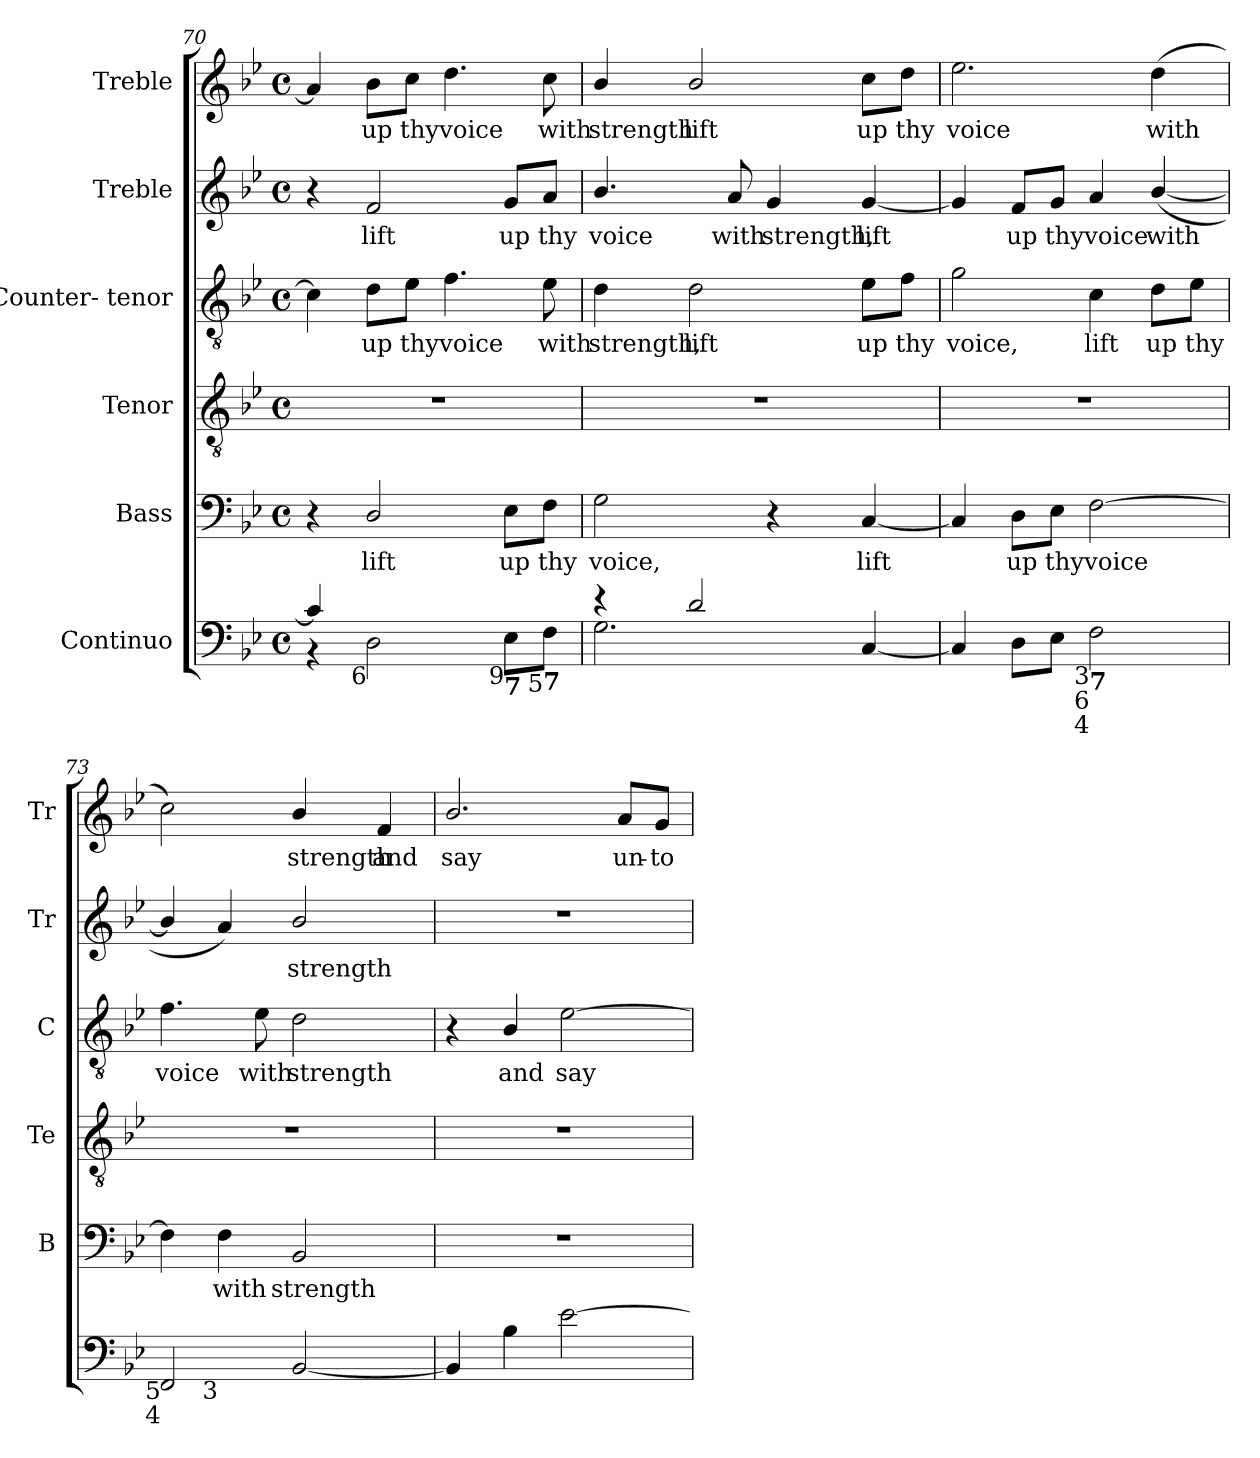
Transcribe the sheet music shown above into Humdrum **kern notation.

**kern	**kern	**text	**kern	**kern	**text	**kern	**text	**kern	**text
*part6	*part5	*part5	*part4	*part3	*part3	*part2	*part2	*part1	*part1
*staff6	*staff5	*staff5	*staff4	*staff3	*staff3	*staff2	*staff2	*staff1	*staff1
*I"Continuo	*I"Bass	*	*I"Tenor	*I"Counter- tenor	*	*I"Treble	*	*I"Treble	*
*	*I'B	*	*I'Te	*I'C	*	*I'Tr	*	*I'Tr	*
!!LO:LB:g=z
*clefF4	*clefF4	*	*clefGv2	*clefGv2	*	*clefG2	*	*clefG2	*
*	*	*	*ITrd7c12	*ITrd7c12	*	*	*	*	*
*k[b-e-]	*k[b-e-]	*	*k[b-e-]	*k[b-e-]	*	*k[b-e-]	*	*k[b-e-]	*
*B-:	*B-:	*	*B-:	*B-:	*	*B-:	*	*B-:	*
*M4/4	*M4/4	*	*M4/4	*M4/4	*	*M4/4	*	*M4/4	*
*met(c)	*met(c)	*	*met(c)	*met(c)	*	*met(c)	*	*met(c)	*
=70	=70	=70	=70	=70	=70	=70	=70	=70	=70
*^	*	*	*	*	*	*	*	*	*
4ci/]	4r	4r	.	1r	4Ci\]	.	4r	.	4ai/]	.
!	!	!	!LO:LY:b:color=#000000	!	!	!	!	!	!	!
!	!	!	!	!	!	!LO:LY:b:color=#000000	!	!	!	!
!	!	!	!	!	!	!	!	!LO:LY:b:color=#000000	!	!
!LO:TX:b:rj:t=6	!	!	!	!	!	!	!	!	!	!
!	!	!	!	!	!	!	!	!	!	!LO:LY:b:color=#000000
4ryy	2Di\	2Di/	lift	.	8Di\L	up	2fi/	lift	8b-i\L	up
!	!	!	!	!	!	!LO:LY:b:color=#000000	!	!	!	!
!	!	!	!	!	!	!	!	!	!	!LO:LY:b:color=#000000
.	.	.	.	.	8E-i\J	thy	.	.	8cci\J	thy
!	!	!	!	!	!	!LO:LY:b:color=#000000	!	!	!	!
!	!	!	!	!	!	!	!	!	!	!LO:LY:b:color=#000000
2ryy	.	.	.	.	4.Fi\	voice	.	.	4.ddi\	voice
!	!	!	!LO:LY:b:color=#000000	!	!	!	!	!	!	!
!	!LO:TX:b:B:t=7	!	!	!	!	!	!	!	!	!
!	!LO:TX:b:rj:t=9	!	!	!	!	!	!	!	!	!
!	!	!	!	!	!	!	!	!LO:LY:b:color=#000000	!	!
.	8E-i\L	8E-i\L	up	.	.	.	8gi/L	up	.	.
!	!	!	!LO:LY:b:color=#000000	!	!	!	!	!	!	!
!	!	!	!	!	!	!LO:LY:b:color=#000000	!	!	!	!
!	!	!	!	!	!	!	!	!LO:LY:b:color=#000000	!	!
!	!LO:TX:b:B:t=7	!	!	!	!	!	!	!	!	!
!	!LO:TX:b:rj:t=5	!	!	!	!	!	!	!	!	!
!	!	!	!	!	!	!	!	!	!	!LO:LY:b:color=#000000
.	8Fi\J	8Fi\J	thy	.	8E-i\	with	8ai/J	thy	8cci\	with
=71	=71	=71	=71	=71	=71	=71	=71	=71	=71	=71
!	!	!	!LO:LY:b:color=#000000	!	!	!	!	!	!	!
!	!	!	!	!	!	!LO:LY:b:color=#000000	!	!	!	!
!	!	!	!	!	!	!	!	!LO:LY:b:color=#000000	!	!
!	!	!	!	!	!	!	!	!	!	!LO:LY:b:color=#000000
4r	2.Gi\	2Gi\	voice,	1r	4Di\	strength,	4.b-i/	voice	4b-i/	strength
!	!	!	!	!	!	!LO:LY:b:color=#000000	!	!	!	!
!	!	!	!	!	!	!	!	!	!	!LO:LY:b:color=#000000
2di/	.	.	.	.	2Di\	lift	.	.	2b-i/	lift
!	!	!	!	!	!	!	!	!LO:LY:b:color=#000000	!	!
.	.	.	.	.	.	.	8ai/	with	.	.
!	!	!	!	!	!	!	!	!LO:LY:b:color=#000000	!	!
.	.	4r	.	.	.	.	4gi/	strength,	.	.
!	!	!	!LO:LY:b:color=#000000	!	!	!	!	!	!	!
!	!	!	!	!	!	!LO:LY:b:color=#000000	!	!	!	!
!	!	!	!	!	!	!	!	!LO:LY:b:color=#000000	!	!
!	!	!	!	!	!	!	!	!	!	!LO:LY:b:color=#000000
4ryy	[4Ci/	[4Ci/	lift	.	8E-i\L	up	[4gi/	lift	8cci\L	up
!	!	!	!	!	!	!LO:LY:b:color=#000000	!	!	!	!
!	!	!	!	!	!	!	!	!	!	!LO:LY:b:color=#000000
.	.	.	.	.	8Fi\J	thy	.	.	8ddi\J	thy
=72	=72	=72	=72	=72	=72	=72	=72	=72	=72	=72
!	!	!	!	!	!	!LO:LY:b:color=#000000	!	!	!	!
!	!	!	!	!	!	!	!	!	!	!LO:LY:b:color=#000000
1ryy	4Ci/]	4Ci/]	.	1r	2Gi\	voice,	4gi/]	.	2.ee-i\	voice
!	!	!	!LO:LY:b:color=#000000	!	!	!	!	!	!	!
!	!	!	!	!	!	!	!	!LO:LY:b:color=#000000	!	!
.	8Di\L	8Di\L	up	.	.	.	8fi/L	up	.	.
!	!	!	!LO:LY:b:color=#000000	!	!	!	!	!	!	!
!	!	!	!	!	!	!	!	!LO:LY:b:color=#000000	!	!
.	8E-i\J	8E-i\J	thy	.	.	.	8gi/J	thy	.	.
!	!	!	!LO:LY:b:color=#000000	!	!	!	!	!	!	!
!	!	!	!	!	!	!LO:LY:b:color=#000000	!	!	!	!
!	!LO:TX:b:B:t=7	!	!	!	!	!	!	!	!	!
!	!LO:TX:b:rj:t=3	!	!	!	!	!	!	!	!	!
!	!LO:TX:b:rj:t=6	!	!	!	!	!	!	!	!	!
!	!LO:TX:b:rj:t=4	!	!	!	!	!	!	!	!	!
!	!	!	!	!	!	!	!	!LO:LY:b:color=#000000	!	!
.	2Fi\	[2Fi\	voice	.	4Ci\	lift	4ai/	voice	.	.
!	!	!	!	!	!	!LO:LY:b:color=#000000	!	!	!	!
!	!	!	!	!	!	!	!	!LO:LY:b:color=#000000	!	!
!	!	!	!	!	!	!	!	!	!	!LO:LY:b:color=#000000
.	.	.	.	.	8Di\L	up	([4b-i/	with	(4ddi\	with
!	!	!	!	!	!	!LO:LY:b:color=#000000	!	!	!	!
.	.	.	.	.	8E-i\J	thy	.	.	.	.
=73	=73	=73	=73	=73	=73	=73	=73	=73	=73	=73
!LO:TX:b:rj:t=5	!	!	!	!	!	!	!	!	!	!
!LO:TX:b:rj:t=4	!	!	!	!	!	!	!	!	!	!
!	!	!	!	!	!	!LO:LY:b:color=#000000	!	!	!	!
2FFi/	4ryy	4Fi\]	.	1r	4.Fi\	voice	4b-i/]	.	2cci\)	.
!	!LO:TX:b:rj:t=3	!	!	!	!	!	!	!	!	!
!	!	!	!LO:LY:b:color=#000000	!	!	!	!	!	!	!
.	2.ryy	4Fi\	with	.	.	.	4ai/)	.	.	.
!	!	!	!	!	!	!LO:LY:b:color=#000000	!	!	!	!
.	.	.	.	.	8E-i\	with	.	.	.	.
!	!	!	!LO:LY:b:color=#000000	!	!	!	!	!	!	!
!	!	!	!	!	!	!LO:LY:b:color=#000000	!	!	!	!
!	!	!	!	!	!	!	!	!LO:LY:b:color=#000000	!	!
!	!	!	!	!	!	!	!	!	!	!LO:LY:b:color=#000000
[2BB-i/	.	2BB-i/	strength	.	2Di\	strength	2b-i/	strength	4b-i/	strength
!	!	!	!	!	!	!	!	!	!	!LO:LY:b:color=#000000
.	.	.	.	.	.	.	.	.	4fi/	and
*v	*v	*	*	*	*	*	*	*	*	*
!!LO:LB:g=z
=74	=74	=74	=74	=74	=74	=74	=74	=74	=74
*^	*	*	*	*	*	*	*	*	*
!	!	!	!	!	!	!	!	!	!	!LO:LY:b:color=#000000
*v	*v	*	*	*	*	*	*	*	*	*
4BB-i/]	1r	.	1r	4r	.	1r	.	2.b-i/	say
!	!	!	!	!	!LO:LY:b:color=#000000	!	!	!	!
4B-i\	.	.	.	4BB-i/	and	.	.	.	.
!	!	!	!	!	!LO:LY:b:color=#000000	!	!	!	!
[2e-i\	.	.	.	[2E-i\	say	.	.	.	.
!	!	!	!	!	!	!	!	!	!LO:LY:b:color=#000000
.	.	.	.	.	.	.	.	8ai/L	un-
!	!	!	!	!	!	!	!	!	!LO:LY:b:color=#000000
.	.	.	.	.	.	.	.	8gi/J	-to
=	=	=	=	=	=	=	=	=	=
*-	*-	*-	*-	*-	*-	*-	*-	*-	*-
